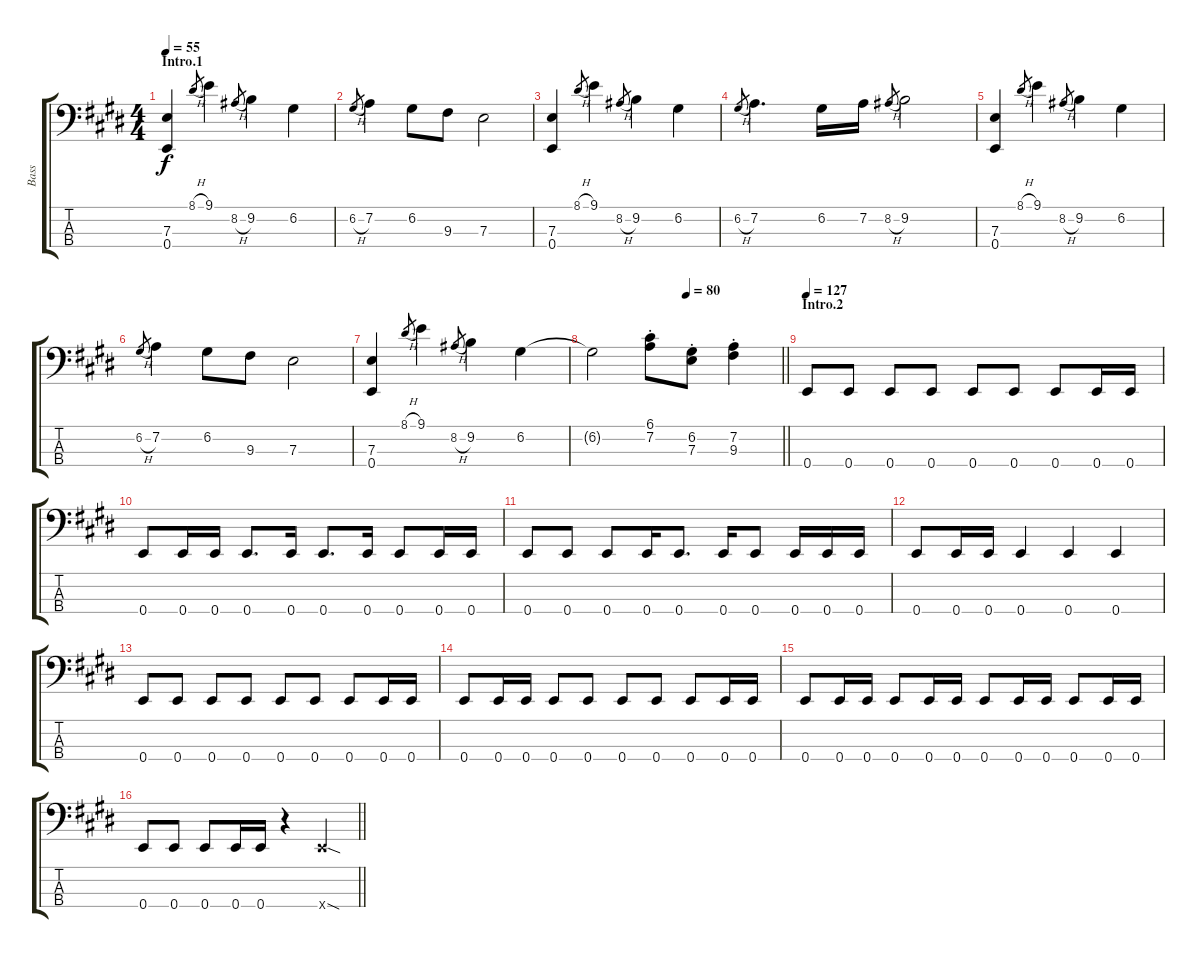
\track ("Bass" "Bass") {instrument electricbasspick}
\staff {score tabs}
\tuning (G2 D2 A1 E1) {hide}
\ts (4 4)
\section ("" "Intro.1")
\tempo 55
\clef f4
\ks e
(7.3 0.4).4{dy f instrument electricbasspick} 8.1{h}.8{gr} 9.1.4 8.2{h}.8{gr} 9.2.4 6.2.4 |
6.2{h}.8{gr} 7.2.4 6.2.8 9.3.8 7.3.2 |
(7.3 0.4).4 8.1{h}.8{gr} 9.1.4 8.2{h}.8{gr} 9.2.4 6.2.4 |
6.2{h}.8{gr} 7.2.4{d} 6.2.16 7.2.16 8.2{h}.8{gr} 9.2.2 |
(7.3 0.4).4 8.1{h}.8{gr} 9.1.4 8.2{h}.8{gr} 9.2.4 6.2.4 |
6.2{h}.8{gr} 7.2.4 6.2.8 9.3.8 7.3.2 |
(7.3 0.4).4 8.1{h}.8{gr} 9.1.4 8.2{h}.8{gr} 9.2.4 6.2.4 |
\tempo (80 0.5)
\barLineRight lightlight
6.2{t}.2 (6.1{st} 7.2{st}).8 (6.2{st} 7.3{st}).8 (7.2{st} 9.3{st}).4 |
\section ("" "Intro.2")
\tempo 127
0.4.8 0.4.8 0.4.8 0.4.8 0.4.8 0.4.8 0.4.8 0.4.16 0.4.16 |
0.4.8 0.4.16 0.4.16 0.4.8{d} 0.4.16 0.4.8{d} 0.4.16 0.4.8 0.4.16 0.4.16 |
0.4.8 0.4.8 0.4.8 0.4.16 0.4.8{d} 0.4.16 0.4.8 0.4.16 0.4.16 0.4.16 |
0.4.8 0.4.16 0.4.16 0.4.4 0.4.4 0.4.4 |
0.4.8 0.4.8 0.4.8 0.4.8 0.4.8 0.4.8 0.4.8 0.4.16 0.4.16 |
0.4.8 0.4.16 0.4.16 0.4.8 0.4.8 0.4.8 0.4.8 0.4.8 0.4.16 0.4.16 |
0.4.8 0.4.16 0.4.16 0.4.8 0.4.16 0.4.16 0.4.8 0.4.16 0.4.16 0.4.8 0.4.16 0.4.16 |
\barLineRight lightlight
0.4.8 0.4.8 0.4.8 0.4.16 0.4.16 r.4 0.4{sod x}.4
